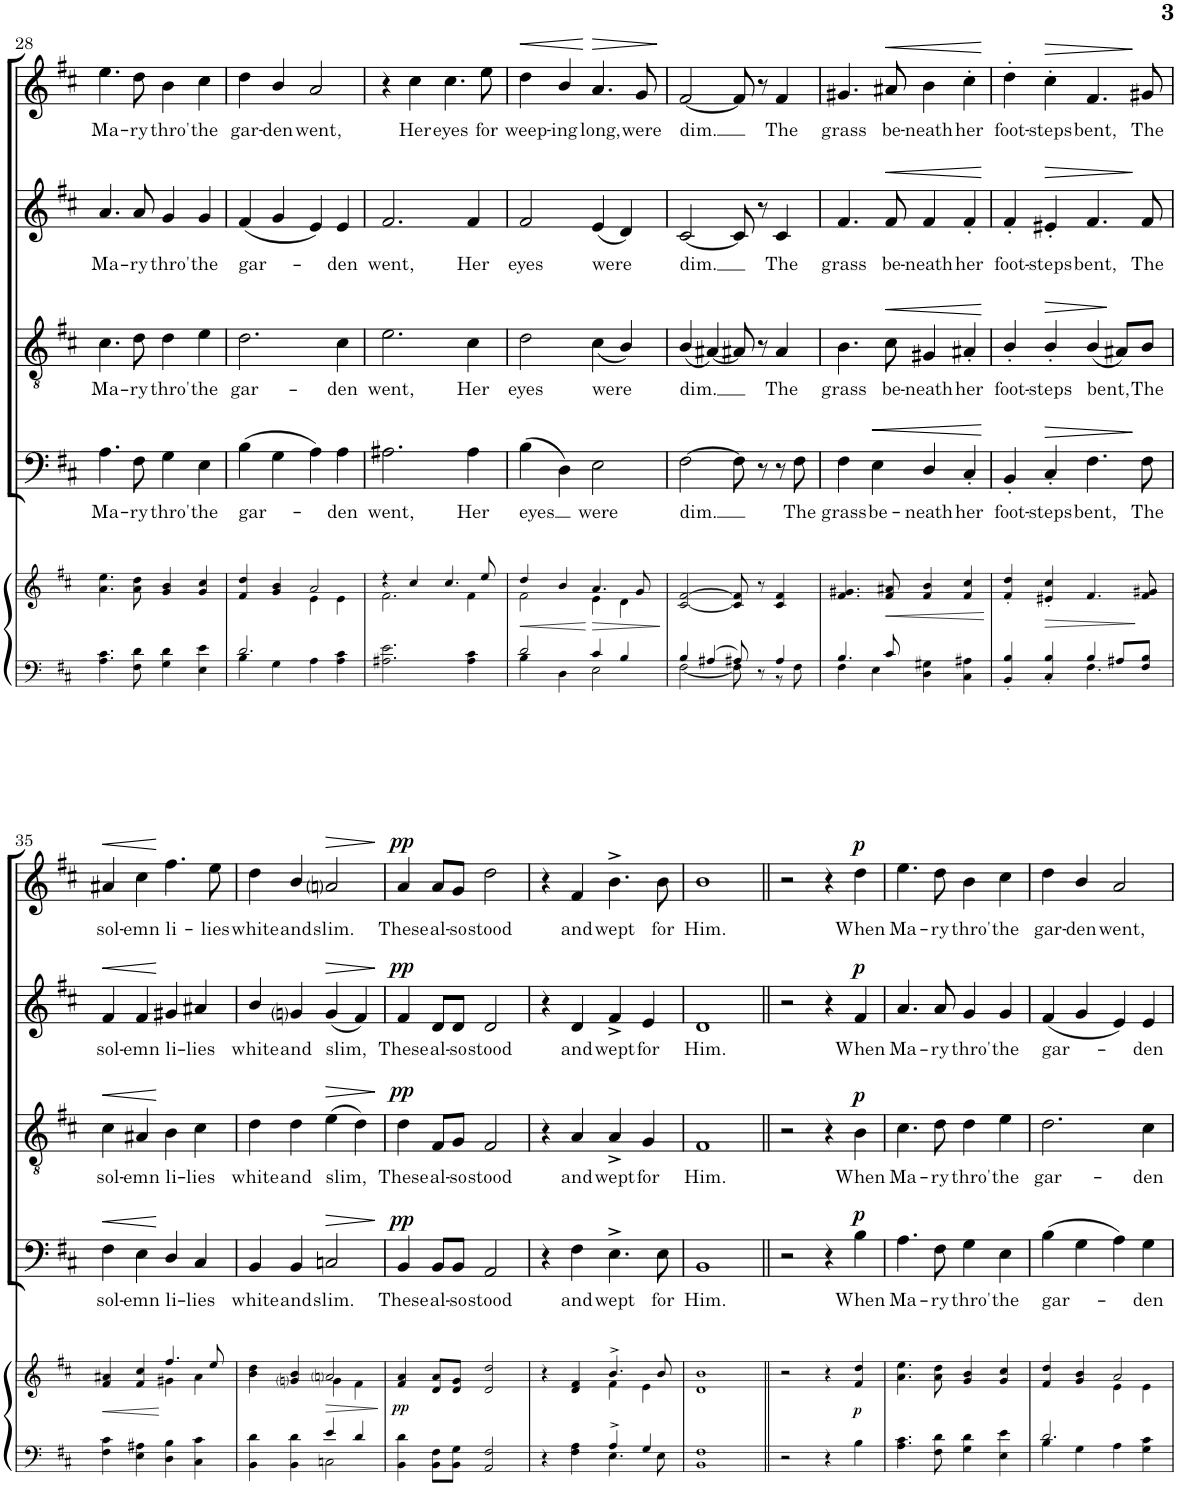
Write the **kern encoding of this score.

**kern	**kern	**dynam	**kern	**text	**dynam	**kern	**text	**dynam	**kern	**text	**dynam	**kern	**text	**dynam
*part5	*part5	*part5	*part4	*part4	*part4	*part3	*part3	*part3	*part2	*part2	*part2	*part1	*part1	*part1
*staff6	*staff5	*staff5/6	*staff4	*staff4	*staff4	*staff3	*staff3	*staff3	*staff2	*staff2	*staff2	*staff1	*staff1	*staff1
*I"Piano	*	*	*I"Bass	*	*	*I"Tenor	*	*	*I"Alto	*	*	*I"Soprano	*	*
*I'Pno	*	*	*	*	*	*	*	*	*	*	*	*	*	*
!!LO:PB:g=z
*clefF4	*clefG2	*	*clefF4	*	*	*clefGv2	*	*	*clefG2	*	*	*clefG2	*	*
*k[f#c#]	*k[f#c#]	*	*k[f#c#]	*	*	*k[f#c#]	*	*	*k[f#c#]	*	*	*k[f#c#]	*	*
*D:	*D:	*	*D:	*	*	*D:	*	*	*D:	*	*	*D:	*	*
*M4/4	*M4/4	*	*M4/4	*	*	*M4/4	*	*	*M4/4	*	*	*M4/4	*	*
=28	=28	=28	=28	=28	=28	=28	=28	=28	=28	=28	=28	=28	=28	=28
!	!	!	!	!LO:LY:b	!	!	!LO:LY:b	!	!	!LO:LY:b	!	!	!LO:LY:b	!
4.A\ 4.c#\	4.a\ 4.ee\	.	4.A\	Ma-	.	4.c#\	Ma-	.	4.a/	Ma-	.	4.ee\	Ma-	.
!	!	!	!	!LO:LY:b	!	!	!LO:LY:b	!	!	!LO:LY:b	!	!	!LO:LY:b	!
8F#\ 8d\	8a\ 8dd\	.	8F#\	-ry	.	8d\	-ry	.	8a/	-ry	.	8dd\	-ry	.
!	!	!	!	!LO:LY:b	!	!	!LO:LY:b	!	!	!LO:LY:b	!	!	!LO:LY:b	!
4G\ 4d\	4g/ 4b/	.	4G\	thro'	.	4d\	thro'	.	4g/	thro'	.	4b\	thro'	.
!	!	!	!	!LO:LY:b	!	!	!LO:LY:b	!	!	!LO:LY:b	!	!	!LO:LY:b	!
4E\ 4e\	4g/ 4cc#/	.	4E\	the	.	4e\	the	.	4g/	the	.	4cc#\	the	.
=29	=29	=29	=29	=29	=29	=29	=29	=29	=29	=29	=29	=29	=29	=29
*^	*^	*	*	*	*	*	*	*	*	*	*	*	*	*
!	!	!	!	!	!	!LO:LY:b	!	!	!LO:LY:b	!	!	!LO:LY:b	!	!	!LO:LY:b	!
2.d/	4B\	4f#/ 4dd/	2ryy	.	(>4B\	gar-	.	2.d\	gar-	.	(<4f#/	gar-	.	4dd\	gar-	.
!	!	!	!	!	!	!	!	!	!	!	!	!	!	!	!LO:LY:b	!
.	4G\	4g/ 4b/	.	.	4G\	.	.	.	.	.	4g/	.	.	4b/	-den	.
!	!	!	!	!	!	!	!	!	!	!	!	!	!	!	!LO:LY:b	!
.	4A\	2a/	4e\	.	4A\)	.	.	.	.	.	4e/)	.	.	2a/	went,	.
!	!	!	!	!	!	!LO:LY:b	!	!	!LO:LY:b	!	!	!LO:LY:b	!	!	!	!
4A\ 4c#\	4ryy	.	4e\	.	4A\	-den	.	4c#\	-den	.	4e/	-den	.	.	.	.
=30	=30	=30	=30	=30	=30	=30	=30	=30	=30	=30	=30	=30	=30	=30	=30	=30
!	!	!	!	!	!	!LO:LY:b	!	!	!LO:LY:b	!	!	!LO:LY:b	!	!	!	!
*v	*v	*	*	*	*	*	*	*	*	*	*	*	*	*	*	*
2.A#X\ 2.e\	4r	2.f#\	.	2.A#X\	went,	.	2.e\	went,	.	2.f#/	went,	.	4r	.	.
!	!	!	!	!	!	!	!	!	!	!	!	!	!	!LO:LY:b	!
.	4cc#/	.	.	.	.	.	.	.	.	.	.	.	4cc#\	Her	.
!	!	!	!	!	!	!	!	!	!	!	!	!	!	!LO:LY:b	!
.	4.cc#/	.	.	.	.	.	.	.	.	.	.	.	4.cc#\	eyes	.
!	!	!	!	!	!LO:LY:b	!	!	!LO:LY:b	!	!	!LO:LY:b	!	!	!	!
4A#\ 4c#\	.	4f#\	.	4A#\	Her	.	4c#\	Her	.	4f#/	Her	.	.	.	.
!	!	!	!	!	!	!	!	!	!	!	!	!	!	!LO:LY:b	!
.	8ee/	.	.	.	.	.	.	.	.	.	.	.	8ee\	for	.
=31	=31	=31	=31	=31	=31	=31	=31	=31	=31	=31	=31	=31	=31	=31	=31
*^	*	*	*	*	*	*	*	*	*	*	*	*	*	*	*
!	!	!	!	!LO:HP:b	!	!LO:LY:b	!	!	!LO:LY:b	!	!	!LO:LY:b	!	!	!LO:LY:b	!LO:HP:b
2d/	4B\	4dd/	2f#\	<	(>4B\	eyes	.	2d\	eyes	.	2f#/	eyes	.	4dd\	weep-	<
!	!	!	!	!	!	!	!	!	!	!	!	!	!	!	!LO:LY:b	!
.	4D\	4b/	.	.	4D\)	.	.	.	.	.	.	.	.	4b/	-ing	.
!	!	!	!	!LO:HP:n=1:b	!	!LO:LY:b	!	!	!LO:LY:b	!	!	!LO:LY:b	!	!	!LO:LY:b	!LO:HP:n=1:b
4c#/	2E\	4.a/	4e\	[ >	2E\	were	.	(<4c#\	were	.	(<4e/	were	.	4.a/	long,	[ >
4B/	.	.	4d\	.	.	.	.	4B/)	.	.	4d/)	.	.	.	.	.
!	!	!	!	!	!	!	!	!	!	!	!	!	!	!	!LO:LY:b	!
.	.	8g/	.	.	.	.	.	.	.	.	.	.	.	8g/	were	.
*v	*v	*	*	*	*	*	*	*	*	*	*	*	*	*	*	*
*	*v	*v	*	*	*	*	*	*	*	*	*	*	*	*	*
.	.	]	.	.	.	.	.	.	.	.	.	.	.	]
=32	=32	=32	=32	=32	=32	=32	=32	=32	=32	=32	=32	=32	=32	=32
*^	*	*	*	*	*	*	*	*	*	*	*	*	*	*
!	!	!	!	!	!LO:LY:b	!	!	!LO:LY:b	!	!	!LO:LY:b	!	!	!LO:LY:b	!
4B/	[2F#\	[2c#/ [2f#/	.	[2F#\	dim.	.	(<4B/	dim.	.	[2c#/	dim.	.	[2f#/	dim.	.
[4A#X/	.	.	.	.	.	.	[4A#X/)	.	.	.	.	.	.	.	.
8A#X/]	8F#\]	8c#/] 8f#/]	.	8F#\]	.	.	8A#X/]	.	.	8c#/]	.	.	8f#/]	.	.
8r	8ryy	8r	.	8r	.	.	8r	.	.	8r	.	.	8r	.	.
!	!	!	!	!	!	!	!	!LO:LY:b	!	!	!LO:LY:b	!	!	!LO:LY:b	!
4A#/	8r	4c#/ 4f#/	.	8r	.	.	4A#/	The	.	4c#/	The	.	4f#/	The	.
!	!	!	!	!	!LO:LY:b	!	!	!	!	!	!	!	!	!	!
.	8F#\	.	.	8F#\	The	.	.	.	.	.	.	.	.	.	.
=33	=33	=33	=33	=33	=33	=33	=33	=33	=33	=33	=33	=33	=33	=33	=33
!	!	!	!	!	!LO:LY:b	!	!	!LO:LY:b	!	!	!LO:LY:b	!	!	!LO:LY:b	!
4.B/	4F#\	4.f#/ 4.g#X/	.	4F#\	grass	.	4.B\	grass	.	4.f#/	grass	.	4.g#X/	grass	.
!	!	!	!	!	!LO:LY:b	!LO:HP:b	!	!	!	!	!	!	!	!	!
.	4E\	.	.	4E\	be-	<	.	.	.	.	.	.	.	.	.
!	!	!	!LO:HP:b	!	!	!	!	!LO:LY:b	!LO:HP:b	!	!LO:LY:b	!LO:HP:b	!	!LO:LY:b	!LO:HP:b
8c#/	.	8f#/ 8a#X/	<	.	.	.	8c#\	be-	<	8f#/	be-	<	8a#X/	be-	<
!	!	!	!	!	!LO:LY:b	!	!	!LO:LY:b	!	!	!LO:LY:b	!	!	!LO:LY:b	!
4D\ 4G#X\	2ryy	4f#/ 4b/	.	4D/	-neath	.	4G#X/	-neath	.	4f#/	-neath	.	4b\	-neath	.
!	!	!	!	!	!LO:LY:b	!	!	!LO:LY:b	!	!	!LO:LY:b	!	!	!LO:LY:b	!
4C#\ 4A#X\	.	4f#/ 4cc#/	.	4C#'/	her	.	4A#X'/	her	.	4f#'/	her	.	4cc#'\	her	.
*v	*v	*	*	*	*	*	*	*	*	*	*	*	*	*	*
.	.	[	.	.	[	.	.	[	.	.	[	.	.	[
=34	=34	=34	=34	=34	=34	=34	=34	=34	=34	=34	=34	=34	=34	=34
*^	*	*	*	*	*	*	*	*	*	*	*	*	*	*
!	!	!	!	!	!LO:LY:b	!	!	!LO:LY:b	!	!	!LO:LY:b	!	!	!LO:LY:b	!
4BB/' 4B/'	2ryy	4f#/' 4dd/'	.	4BB'/	foot-	.	4B'/	foot-	.	4f#'/	foot-	.	4dd'\	foot-	.
!	!	!	!LO:HP:b	!	!LO:LY:b	!LO:HP:b	!	!LO:LY:b	!LO:HP:b	!	!LO:LY:b	!LO:HP:b	!	!LO:LY:b	!LO:HP:b
4C#/' 4B/'	.	4e#X/' 4cc#/'	>	4C#'/	-steps	>	4B'/	-steps	>	4e#X'/	-steps	>	4cc#'\	-steps	>
!	!	!	!	!	!LO:LY:b	!	!	!LO:LY:b	!	!	!LO:LY:b	!	!	!LO:LY:b	!
4B/	4.F#\	4.f#/	.	4.F#\	bent,	.	(<4B/	bent,	.	4.f#/	bent,	.	4.f#/	bent,	.
8A#X/L	.	.	.	.	.	.	8A#X/L)	.	]	.	.	.	.	.	.
!	!	!	!	!	!LO:LY:b	!	!	!LO:LY:b	!	!	!LO:LY:b	!	!	!LO:LY:b	!
8F#/ 8B/J	8ryy	8f#/ 8g#X/	]	8F#\	The	]	8B/J	The	.	8f#/	The	]	8g#X/	The	]
!!LO:LB:g=z
=35	=35	=35	=35	=35	=35	=35	=35	=35	=35	=35	=35	=35	=35	=35	=35
!	!	!	!LO:HP:b	!	!LO:LY:b	!LO:HP:b	!	!LO:LY:b	!LO:HP:b	!	!LO:LY:b	!LO:HP:b	!	!LO:LY:b	!LO:HP:b
*v	*v	*^	*	*	*	*	*	*	*	*	*	*	*	*	*
4F#\ 4c#\	4f#/ 4a#X/	2ryy	<	4F#\	sol-	<	4c#\	sol-	<	4f#/	sol-	<	4a#X/	sol-	<
!	!	!	!	!	!LO:LY:b	!	!	!LO:LY:b	!	!	!LO:LY:b	!	!	!LO:LY:b	!
4E\ 4A#X\	4f#/ 4cc#/	.	.	4E\	-emn	.	4A#X/	-emn	.	4f#/	-emn	.	4cc#\	-emn	.
!	!	!	!	!	!LO:LY:b	!	!	!LO:LY:b	!	!	!LO:LY:b	!	!	!LO:LY:b	!
4D\ 4B\	4.ff#/	4g#X\	[	4D/	li-	[	4B\	li-	[	4g#X/	li-	[	4.ff#\	li-	[
!	!	!	!	!	!LO:LY:b	!	!	!LO:LY:b	!	!	!LO:LY:b	!	!	!	!
4C#\ 4c#\	.	4a#\	.	4C#/	-lies	.	4c#\	-lies	.	4a#X/	-lies	.	.	.	.
!	!	!	!	!	!	!	!	!	!	!	!	!	!	!LO:LY:b	!
.	8ee/	.	.	.	.	.	.	.	.	.	.	.	8ee\	-lies	.
=36	=36	=36	=36	=36	=36	=36	=36	=36	=36	=36	=36	=36	=36	=36	=36
*^	*	*	*	*	*	*	*	*	*	*	*	*	*	*	*
!	!	!	!	!	!	!LO:LY:b	!	!	!LO:LY:b	!	!	!LO:LY:b	!	!	!LO:LY:b	!
4BB\ 4d\	2ryy	4b\ 4dd\	2ryy	.	4BB/	white	.	4d\	white	.	4b/	white	.	4dd\	white	.
!	!	!	!	!	!	!LO:LY:b	!	!	!LO:LY:b	!	!	!LO:LY:b	!	!	!LO:LY:b	!
4BB\ 4d\	.	4gni/ 4b/	.	.	4BB/	and	.	4d\	and	.	4gni/	and	.	4b/	and	.
!	!	!	!	!LO:HP:b	!	!LO:LY:b	!LO:HP:b	!	!LO:LY:b	!LO:HP:b	!	!LO:LY:b	!LO:HP:b	!	!LO:LY:b	!LO:HP:b
4e/	2Cn\	2ani/	4g\	>	2Cn/	slim.	>	(>4e\	slim,	>	(<4g/	slim,	>	2ani/	slim.	>
4d/	.	.	4f#\	.	.	.	.	4d\)	.	.	4f#/)	.	.	.	.	.
*v	*v	*	*	*	*	*	*	*	*	*	*	*	*	*	*	*
*	*v	*v	*	*	*	*	*	*	*	*	*	*	*	*	*
.	.	]	.	.	]	.	.	]	.	.	]	.	.	]
=37	=37	=37	=37	=37	=37	=37	=37	=37	=37	=37	=37	=37	=37	=37
!	!	!LO:DY:b	!	!LO:LY:b	!LO:DY:a	!	!LO:LY:b	!LO:DY:a	!	!LO:LY:b	!LO:DY:a	!	!LO:LY:b	!LO:DY:a
4BB\ 4d\	4f#/ 4a/	pp	4BB/	These	pp	4d\	These	pp	4f#/	These	pp	4a/	These	pp
!	!	!	!	!LO:LY:b	!	!	!LO:LY:b	!	!	!LO:LY:b	!	!	!LO:LY:b	!
8BB\ 8F#\L	8d/ 8a/L	.	8BB/L	al-	.	8F#/L	al-	.	8d/L	al-	.	8a/L	al-	.
!	!	!	!	!LO:LY:b	!	!	!LO:LY:b	!	!	!LO:LY:b	!	!	!LO:LY:b	!
8BB\ 8G\J	8d/ 8g/J	.	8BB/J	-so	.	8G/J	-so	.	8d/J	-so	.	8g/J	-so	.
!	!	!	!	!LO:LY:b	!	!	!LO:LY:b	!	!	!LO:LY:b	!	!	!LO:LY:b	!
2AA/ 2F#/	2d/ 2dd/	.	2AA/	stood	.	2F#/	stood	.	2d/	stood	.	2dd\	stood	.
=38	=38	=38	=38	=38	=38	=38	=38	=38	=38	=38	=38	=38	=38	=38
*^	*^	*	*	*	*	*	*	*	*	*	*	*	*	*
4r	2ryy	4r	2ryy	.	4r	.	.	4r	.	.	4r	.	.	4r	.	.
!	!	!	!	!	!	!LO:LY:b	!	!	!LO:LY:b	!	!	!LO:LY:b	!	!	!LO:LY:b	!
4F#\ 4A\	.	4d/ 4f#/	.	.	4F#\	and	.	4A/	and	.	4d/	and	.	4f#/	and	.
!	!	!	!	!	!	!LO:LY:b	!	!	!LO:LY:b	!	!	!LO:LY:b	!	!	!LO:LY:b	!
4A^/	4.E\	4.b^/	4f#\	.	4.E^\	wept	.	4A^/	wept	.	4f#^/	wept	.	4.b^\	wept	.
!	!	!	!	!	!	!	!	!	!LO:LY:b	!	!	!LO:LY:b	!	!	!	!
4G/	.	.	4e\	.	.	.	.	4G/	for	.	4e/	for	.	.	.	.
!	!	!	!	!	!	!LO:LY:b	!	!	!	!	!	!	!	!	!LO:LY:b	!
.	8E\	8b/	.	.	8E\	for	.	.	.	.	.	.	.	8b\	for	.
*	*	*v	*v	*	*	*	*	*	*	*	*	*	*	*	*	*
=39	=39	=39	=39	=39	=39	=39	=39	=39	=39	=39	=39	=39	=39	=39	=39
!	!	!	!	!	!LO:LY:b	!	!	!LO:LY:b	!	!	!LO:LY:b	!	!	!LO:LY:b	!
*v	*v	*	*	*	*	*	*	*	*	*	*	*	*	*	*
1BB 1F#	1d 1b	.	1BB	Him.	.	1F#	Him.	.	1d	Him.	.	1b	Him.	.
=40||	=40||	=40||	=40||	=40||	=40||	=40||	=40||	=40||	=40||	=40||	=40||	=40||	=40||	=40||
2r	2r	.	2r	.	.	2r	.	.	2r	.	.	2r	.	.
4r	4r	.	4r	.	.	4r	.	.	4r	.	.	4r	.	.
!	!	!LO:DY:b	!	!LO:LY:b	!LO:DY:a	!	!LO:LY:b	!LO:DY:a	!	!LO:LY:b	!LO:DY:a	!	!LO:LY:b	!LO:DY:a
4B\	4f#/ 4dd/	p	4B\	When	p	4B\	When	p	4f#/	When	p	4dd\	When	p
=41	=41	=41	=41	=41	=41	=41	=41	=41	=41	=41	=41	=41	=41	=41
!	!	!	!	!LO:LY:b	!	!	!LO:LY:b	!	!	!LO:LY:b	!	!	!LO:LY:b	!
4.A\ 4.c#\	4.a\ 4.ee\	.	4.A\	Ma-	.	4.c#\	Ma-	.	4.a/	Ma-	.	4.ee\	Ma-	.
!	!	!	!	!LO:LY:b	!	!	!LO:LY:b	!	!	!LO:LY:b	!	!	!LO:LY:b	!
8F#\ 8d\	8a\ 8dd\	.	8F#\	-ry	.	8d\	-ry	.	8a/	-ry	.	8dd\	-ry	.
!	!	!	!	!LO:LY:b	!	!	!LO:LY:b	!	!	!LO:LY:b	!	!	!LO:LY:b	!
4G\ 4d\	4g/ 4b/	.	4G\	thro'	.	4d\	thro'	.	4g/	thro'	.	4b\	thro'	.
!	!	!	!	!LO:LY:b	!	!	!LO:LY:b	!	!	!LO:LY:b	!	!	!LO:LY:b	!
4E\ 4e\	4g/ 4cc#/	.	4E\	the	.	4e\	the	.	4g/	the	.	4cc#\	the	.
=42	=42	=42	=42	=42	=42	=42	=42	=42	=42	=42	=42	=42	=42	=42
*^	*^	*	*	*	*	*	*	*	*	*	*	*	*	*
!	!	!	!	!	!	!LO:LY:b	!	!	!LO:LY:b	!	!	!LO:LY:b	!	!	!LO:LY:b	!
2.d/	4B\	4f#/ 4dd/	2ryy	.	(>4B\	gar-	.	2.d\	gar-	.	(<4f#/	gar-	.	4dd\	gar-	.
!	!	!	!	!	!	!	!	!	!	!	!	!	!	!	!LO:LY:b	!
.	4G\	4g/ 4b/	.	.	4G\	.	.	.	.	.	4g/	.	.	4b/	-den	.
!	!	!	!	!	!	!	!	!	!	!	!	!	!	!	!LO:LY:b	!
.	4A\	2a/	4e\	.	4A\)	.	.	.	.	.	4e/)	.	.	2a/	went,	.
!	!	!	!	!	!	!LO:LY:b	!	!	!LO:LY:b	!	!	!LO:LY:b	!	!	!	!
4G\ 4c#\	4ryy	.	4e\	.	4G\	-den	.	4c#\	-den	.	4e/	-den	.	.	.	.
*v	*v	*	*	*	*	*	*	*	*	*	*	*	*	*	*	*
*	*v	*v	*	*	*	*	*	*	*	*	*	*	*	*	*
=	=	=	=	=	=	=	=	=	=	=	=	=	=	=
*-	*-	*-	*-	*-	*-	*-	*-	*-	*-	*-	*-	*-	*-	*-
